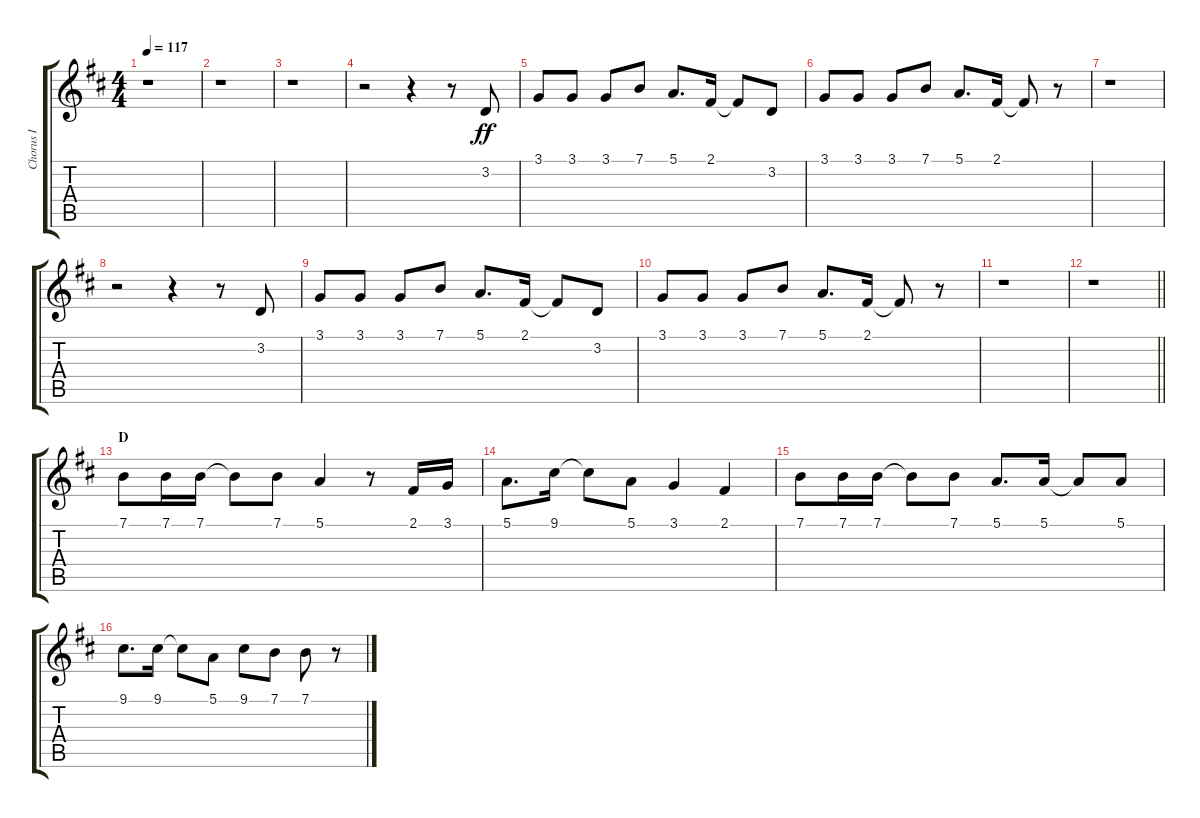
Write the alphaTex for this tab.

\track ("Chorus I" "Chorus I") {instrument voiceoohs}
\staff {score tabs}
\tuning (E4 B3 G3 D3 A2 E2) {hide}
\ts (4 4)
\tempo 117
\clef g2
\ks d
r.1{dy ff} |
r.1 |
r.1 |
r.2 r.4 r.8 3.2.8 |
3.1.8 3.1.8 3.1.8 7.1.8 5.1.8{d} 2.1.16 2.1{t}.8 3.2.8 |
3.1.8 3.1.8 3.1.8 7.1.8 5.1.8{d} 2.1.16 2.1{t}.8 r.8 |
r.1 |
r.2 r.4 r.8 3.2.8 |
3.1.8 3.1.8 3.1.8 7.1.8 5.1.8{d} 2.1.16 2.1{t}.8 3.2.8 |
3.1.8 3.1.8 3.1.8 7.1.8 5.1.8{d} 2.1.16 2.1{t}.8 r.8 |
r.1 |
\barLineRight lightlight
r.1 |
\section ("" "D")
7.1.8 7.1.16 7.1.16 7.1{t}.8 7.1.8 5.1.4 r.8 2.1.16 3.1.16 |
5.1.8{d} 9.1.16 9.1{t}.8 5.1.8 3.1.4 2.1.4 |
7.1.8 7.1.16 7.1.16 7.1{t}.8 7.1.8 5.1.8{d} 5.1.16 5.1{t}.8 5.1.8 |
9.1.8{d} 9.1.16 9.1{t}.8 5.1.8 9.1.8 7.1.8 7.1.8 r.8
